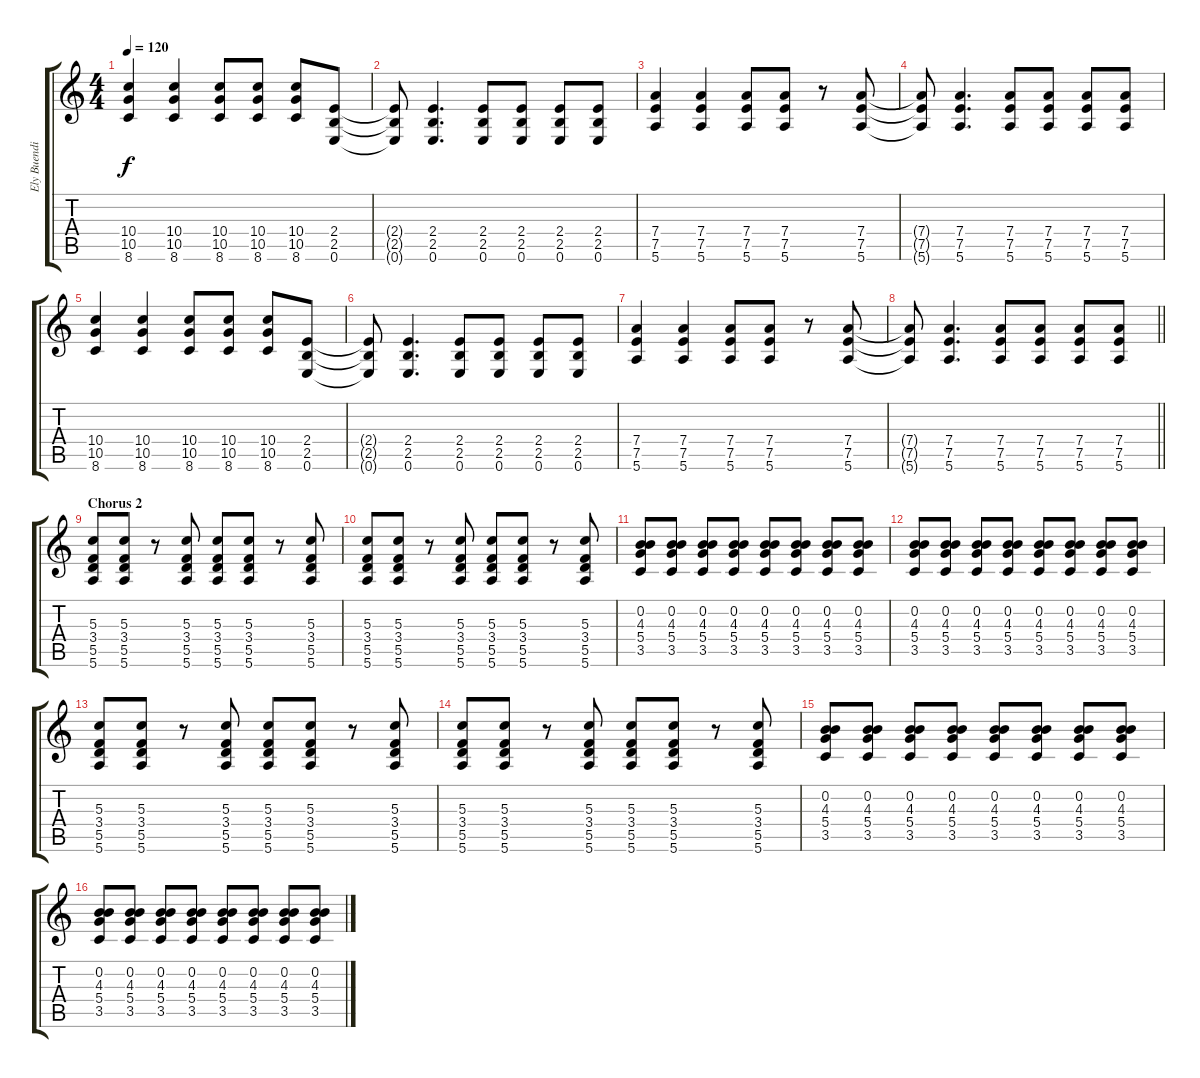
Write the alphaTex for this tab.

\track ("Ely Buendia/Overdub" "Ely Buendi") {instrument overdrivenguitar}
\staff {score tabs}
\tuning (E4 B3 G3 D3 A2 E2) {hide}
\ts (4 4)
\tempo 120
\clef g2
\ks c
(10.4 10.5 8.6).4{dy f} (10.4 10.5 8.6).4 (10.4 10.5 8.6).8 (10.4 10.5 8.6).8 (10.4 10.5 8.6).8 (2.4 2.5 0.6).8 |
(2.4{t} 2.5{t} 0.6{t}).8 (2.4 2.5 0.6).4{d} (2.4 2.5 0.6).8 (2.4 2.5 0.6).8 (2.4 2.5 0.6).8 (2.4 2.5 0.6).8 |
(7.4 7.5 5.6).4 (7.4 7.5 5.6).4 (7.4 7.5 5.6).8 (7.4 7.5 5.6).8 r.8 (7.4 7.5 5.6).8 |
(7.4{t} 7.5{t} 5.6{t}).8 (7.4 7.5 5.6).4{d} (7.4 7.5 5.6).8 (7.4 7.5 5.6).8 (7.4 7.5 5.6).8 (7.4 7.5 5.6).8 |
(10.4 10.5 8.6).4 (10.4 10.5 8.6).4 (10.4 10.5 8.6).8 (10.4 10.5 8.6).8 (10.4 10.5 8.6).8 (2.4 2.5 0.6).8 |
(2.4{t} 2.5{t} 0.6{t}).8 (2.4 2.5 0.6).4{d} (2.4 2.5 0.6).8 (2.4 2.5 0.6).8 (2.4 2.5 0.6).8 (2.4 2.5 0.6).8 |
(7.4 7.5 5.6).4 (7.4 7.5 5.6).4 (7.4 7.5 5.6).8 (7.4 7.5 5.6).8 r.8 (7.4 7.5 5.6).8 |
\barLineRight lightlight
(7.4{t} 7.5{t} 5.6{t}).8 (7.4 7.5 5.6).4{d} (7.4 7.5 5.6).8 (7.4 7.5 5.6).8 (7.4 7.5 5.6).8 (7.4 7.5 5.6).8 |
\section ("" "Chorus 2")
(5.3 3.4 5.5 5.6).8 (5.3 3.4 5.5 5.6).8 r.8 (5.3 3.4 5.5 5.6).8 (5.3 3.4 5.5 5.6).8 (5.3 3.4 5.5 5.6).8 r.8 (5.3 3.4 5.5 5.6).8 |
(5.3 3.4 5.5 5.6).8 (5.3 3.4 5.5 5.6).8 r.8 (5.3 3.4 5.5 5.6).8 (5.3 3.4 5.5 5.6).8 (5.3 3.4 5.5 5.6).8 r.8 (5.3 3.4 5.5 5.6).8 |
(0.2 4.3 5.4 3.5).8 (0.2 4.3 5.4 3.5).8 (0.2 4.3 5.4 3.5).8 (0.2 4.3 5.4 3.5).8 (0.2 4.3 5.4 3.5).8 (0.2 4.3 5.4 3.5).8 (0.2 4.3 5.4 3.5).8 (0.2 4.3 5.4 3.5).8 |
(0.2 4.3 5.4 3.5).8 (0.2 4.3 5.4 3.5).8 (0.2 4.3 5.4 3.5).8 (0.2 4.3 5.4 3.5).8 (0.2 4.3 5.4 3.5).8 (0.2 4.3 5.4 3.5).8 (0.2 4.3 5.4 3.5).8 (0.2 4.3 5.4 3.5).8 |
(5.3 3.4 5.5 5.6).8 (5.3 3.4 5.5 5.6).8 r.8 (5.3 3.4 5.5 5.6).8 (5.3 3.4 5.5 5.6).8 (5.3 3.4 5.5 5.6).8 r.8 (5.3 3.4 5.5 5.6).8 |
(5.3 3.4 5.5 5.6).8 (5.3 3.4 5.5 5.6).8 r.8 (5.3 3.4 5.5 5.6).8 (5.3 3.4 5.5 5.6).8 (5.3 3.4 5.5 5.6).8 r.8 (5.3 3.4 5.5 5.6).8 |
(0.2 4.3 5.4 3.5).8 (0.2 4.3 5.4 3.5).8 (0.2 4.3 5.4 3.5).8 (0.2 4.3 5.4 3.5).8 (0.2 4.3 5.4 3.5).8 (0.2 4.3 5.4 3.5).8 (0.2 4.3 5.4 3.5).8 (0.2 4.3 5.4 3.5).8 |
(0.2 4.3 5.4 3.5).8 (0.2 4.3 5.4 3.5).8 (0.2 4.3 5.4 3.5).8 (0.2 4.3 5.4 3.5).8 (0.2 4.3 5.4 3.5).8 (0.2 4.3 5.4 3.5).8 (0.2 4.3 5.4 3.5).8 (0.2 4.3 5.4 3.5).8
